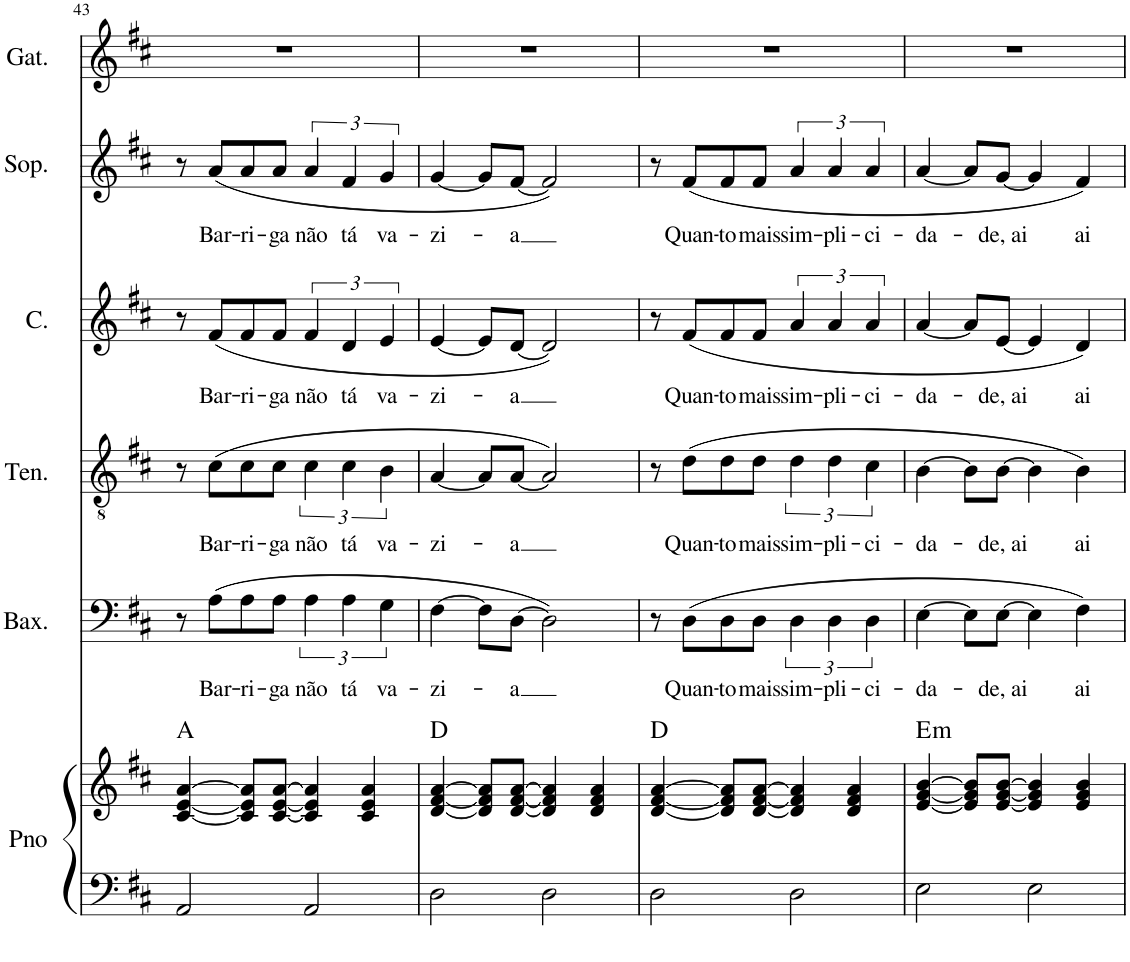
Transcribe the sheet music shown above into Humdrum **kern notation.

**kern	**kern	**harte	**kern	**text	**kern	**text	**kern	**text	**kern	**text	**kern
*part6	*part6	*part6	*part5	*part5	*part4	*part4	*part3	*part3	*part2	*part2	*part1
*staff7	*staff6	*	*staff5	*staff5	*staff4	*staff4	*staff3	*staff3	*staff2	*staff2	*staff1
*I"Piano	*	*	*I"Baixo	*	*I"Tenor	*	*I"Contralto	*	*I"Soprano	*	*I"Gaita
*I'Pno	*	*	*I'Bax.	*	*I'Ten.	*	*I'C.	*	*I'Sop.	*	*I'Gat.
!!LO:PB:g=z
*clefF4	*clefG2	*	*clefF4	*	*clefGv2	*	*clefG2	*	*clefG2	*	*clefG2
*k[f#c#]	*k[f#c#]	*	*k[f#c#]	*	*k[f#c#]	*	*k[f#c#]	*	*k[f#c#]	*	*k[f#c#]
*M4/4	*M4/4	*	*M4/4	*	*M4/4	*	*M4/4	*	*M4/4	*	*M4/4
=43	=43	=43	=43	=43	=43	=43	=43	=43	=43	=43	=43
2AA/	[4c#/ [4e/ [4a/	A:maj	8r	.	8r	.	8r	.	8r	.	1r
!	!	!	!	!LO:LY:b	!	!LO:LY:b	!	!LO:LY:b	!	!LO:LY:b	!
.	.	.	(8A\L	Bar-	(8c#\L	Bar-	(8f#/L	Bar-	(8a/L	Bar-	.
!	!	!	!	!LO:LY:b	!	!LO:LY:b	!	!LO:LY:b	!	!LO:LY:b	!
.	8c#/] 8e/] 8a/]L	.	8A\	-ri-	8c#\	-ri-	8f#/	-ri-	8a/	-ri-	.
!	!	!	!	!LO:LY:b	!	!LO:LY:b	!	!LO:LY:b	!	!LO:LY:b	!
.	[8c#/ [8e/ [8a/J	.	8A\J	-ga	8c#\J	-ga	8f#/J	-ga	8a/J	-ga	.
!	!	!	!	!LO:LY:b	!	!LO:LY:b	!	!LO:LY:b	!	!LO:LY:b	!
2AA/	4c#/] 4e/] 4a/]	.	6A\	não	6c#\	não	6f#/	não	6a/	não	.
!	!	!	!	!LO:LY:b	!	!LO:LY:b	!	!LO:LY:b	!	!LO:LY:b	!
.	.	.	6A\	tá	6c#\	tá	6d/	tá	6f#/	tá	.
.	4c#/ 4e/ 4a/	.	.	.	.	.	.	.	.	.	.
!	!	!	!	!LO:LY:b	!	!LO:LY:b	!	!LO:LY:b	!	!LO:LY:b	!
.	.	.	6G\	va-	6B\	va-	6e/	va-	6g/	va-	.
=44	=44	=44	=44	=44	=44	=44	=44	=44	=44	=44	=44
!	!	!	!	!LO:LY:b	!	!LO:LY:b	!	!LO:LY:b	!	!LO:LY:b	!
2D\	[4d/ [4f#/ [4a/	D:maj	[4F#\	-zi-	[4A/	-zi-	[4e/	-zi-	[4g/	-zi-	1r
.	8d/] 8f#/] 8a/]L	.	8F#\L]	.	8A/L]	.	8e/L]	.	8g/L]	.	.
!	!	!	!	!LO:LY:b	!	!LO:LY:b	!	!LO:LY:b	!	!LO:LY:b	!
.	[8d/ [8f#/ [8a/J	.	[8D\J	-a	[8A/J	-a	[8d/J	-a	[8f#/J	-a	.
2D\	4d/] 4f#/] 4a/]	.	2D\])	.	2A/])	.	2d/])	.	2f#/])	.	.
.	4d/ 4f#/ 4a/	.	.	.	.	.	.	.	.	.	.
=45	=45	=45	=45	=45	=45	=45	=45	=45	=45	=45	=45
2D\	[4d/ [4f#/ [4a/	D:maj	8r	.	8r	.	8r	.	8r	.	1r
!	!	!	!	!LO:LY:b	!	!LO:LY:b	!	!LO:LY:b	!	!LO:LY:b	!
.	.	.	(8D\L	Quan-	(8d\L	Quan-	(8f#/L	Quan-	(8f#/L	Quan-	.
!	!	!	!	!LO:LY:b	!	!LO:LY:b	!	!LO:LY:b	!	!LO:LY:b	!
.	8d/] 8f#/] 8a/]L	.	8D\	-to	8d\	-to	8f#/	-to	8f#/	-to	.
!	!	!	!	!LO:LY:b	!	!LO:LY:b	!	!LO:LY:b	!	!LO:LY:b	!
.	[8d/ [8f#/ [8a/J	.	8D\J	mais	8d\J	mais	8f#/J	mais	8f#/J	mais	.
!	!	!	!	!LO:LY:b	!	!LO:LY:b	!	!LO:LY:b	!	!LO:LY:b	!
2D\	4d/] 4f#/] 4a/]	.	6D\	sim-	6d\	sim-	6a/	sim-	6a/	sim-	.
!	!	!	!	!LO:LY:b	!	!LO:LY:b	!	!LO:LY:b	!	!LO:LY:b	!
.	.	.	6D\	-pli-	6d\	-pli-	6a/	-pli-	6a/	-pli-	.
.	4d/ 4f#/ 4a/	.	.	.	.	.	.	.	.	.	.
!	!	!	!	!LO:LY:b	!	!LO:LY:b	!	!LO:LY:b	!	!LO:LY:b	!
.	.	.	6D\	-ci-	6c#\	-ci-	6a/	-ci-	6a/	-ci-	.
=46	=46	=46	=46	=46	=46	=46	=46	=46	=46	=46	=46
!	!	!LO:H:kt=m	!	!LO:LY:b	!	!LO:LY:b	!	!LO:LY:b	!	!LO:LY:b	!
2E\	[4e/ [4g/ [4b/	E:min	[4E\	-da-	[4B\	-da-	[4a/	-da-	[4a/	-da-	1r
.	8e/] 8g/] 8b/]L	.	8E\L]	.	8B\L]	.	8a/L]	.	8a/L]	.	.
!	!	!	!	!LO:LY:b	!	!LO:LY:b	!	!LO:LY:b	!	!LO:LY:b	!
.	[8e/ [8g/ [8b/J	.	[8E\J	-de, ai	[8B\J	-de, ai	[8e/J	-de, ai	[8g/J	-de, ai	.
2E\	4e/] 4g/] 4b/]	.	4E\]	.	4B\]	.	4e/]	.	4g/]	.	.
!	!	!	!	!LO:LY:b	!	!LO:LY:b	!	!LO:LY:b	!	!LO:LY:b	!
.	4e/ 4g/ 4b/	.	4F#\)	ai	4B\)	ai	4d/)	ai	4f#/)	ai	.
=	=	=	=	=	=	=	=	=	=	=	=
*-	*-	*-	*-	*-	*-	*-	*-	*-	*-	*-	*-
